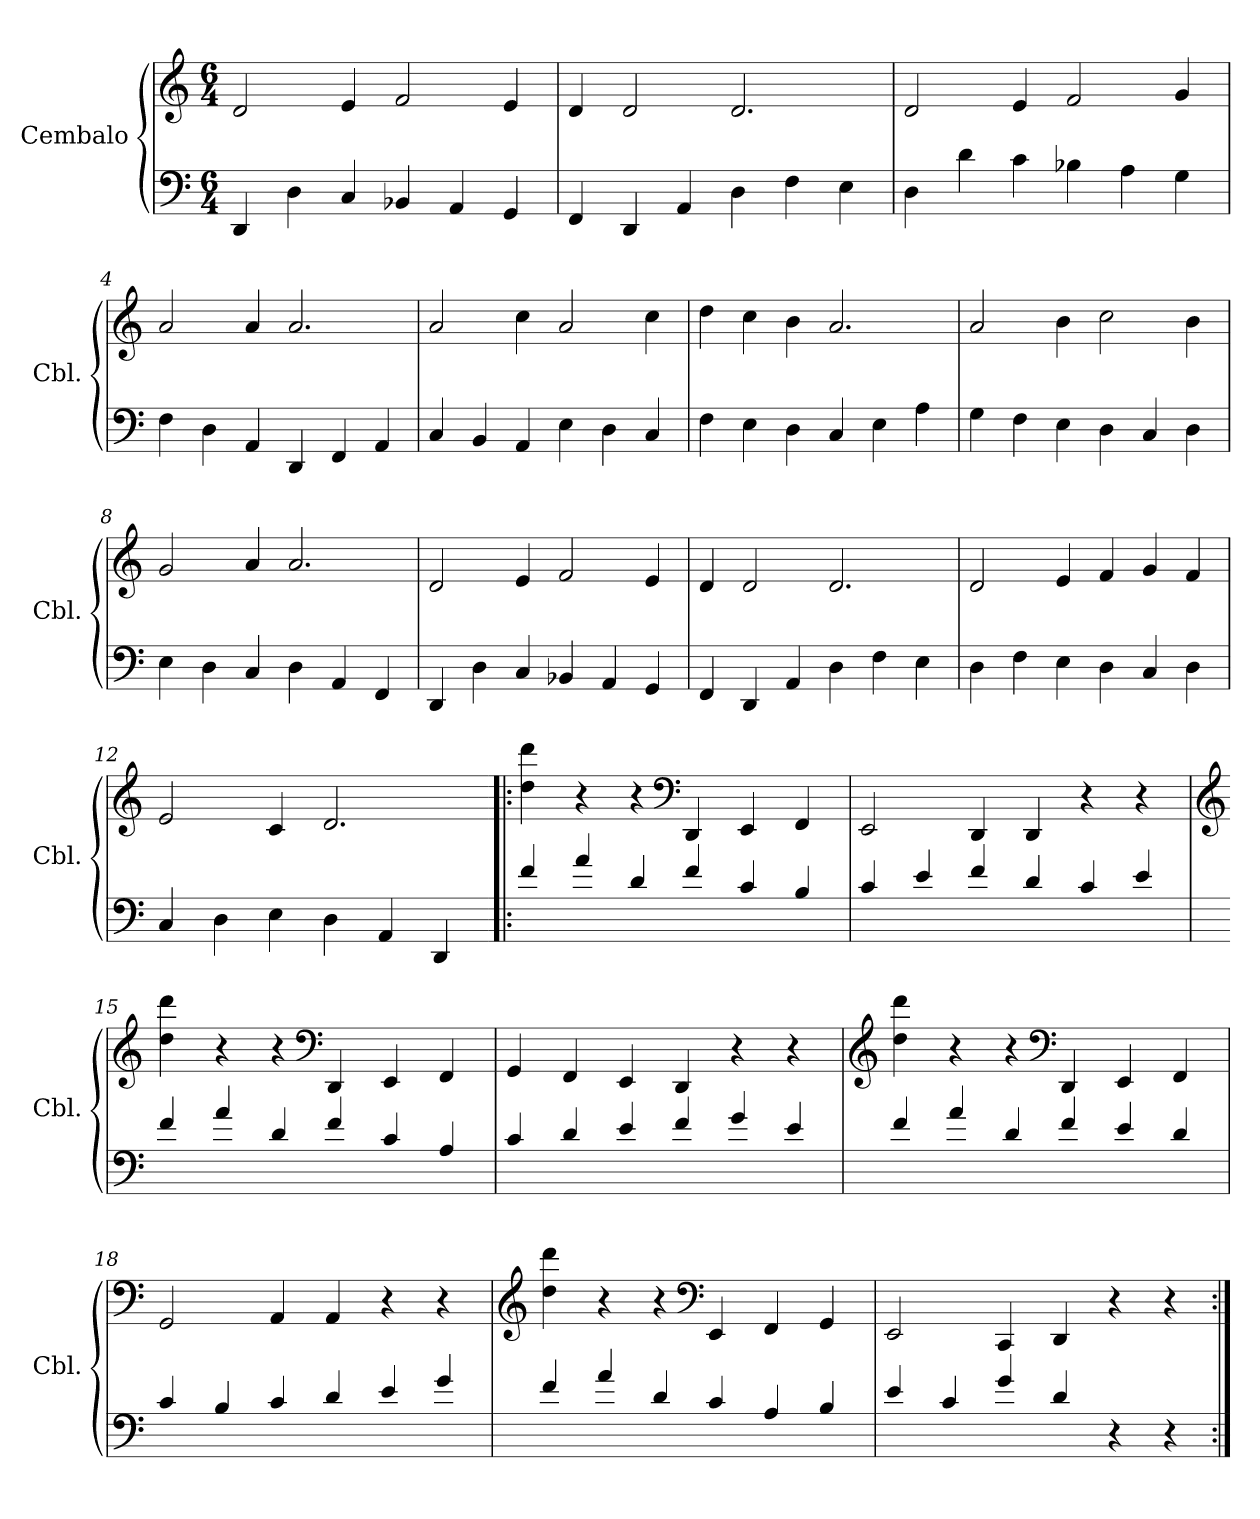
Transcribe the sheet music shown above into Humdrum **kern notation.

**kern	**kern
*part1	*part1
*staff2	*staff1
*I"Cembalo	*
*I'Cbl.	*
*clefF4	*clefG2
*k[]	*k[]
*M6/4	*M6/4
*MM288	*MM288
=1	=1
4DD/	2d/
4D\	.
4C/	4e/
4BB-X/	2f/
4AA/	.
4GG/	4e/
=2	=2
4FF/	4d/
4DD/	2d/
4AA/	.
4D\	2.d/
4F\	.
4E\	.
=3	=3
4D\	2d/
4d\	.
4c\	4e/
4B-X\	2f/
4A\	.
4G\	4g/
=4	=4
4F\	2a/
4D\	.
4AA/	4a/
4DD/	2.a/
4FF/	.
4AA/	.
=5	=5
4C/	2a/
4BB/	.
4AA/	4cc\
4E\	2a/
4D\	.
4C/	4cc\
=6	=6
4F\	4dd\
4E\	4cc\
4D\	4b\
4C/	2.a/
4E\	.
4A\	.
!!LO:LB:g=z
=7	=7
4G\	2a/
4F\	.
4E\	4b\
4D\	2cc\
4C/	.
4D\	4b\
=8	=8
4E\	2g/
4D\	.
4C/	4a/
4D\	2.a/
4AA/	.
4FF/	.
=9	=9
4DD/	2d/
4D\	.
4C/	4e/
4BB-X/	2f/
4AA/	.
4GG/	4e/
=10	=10
4FF/	4d/
4DD/	2d/
4AA/	.
4D\	2.d/
4F\	.
4E\	.
=11	=11
4D\	2d/
4F\	.
4E\	4e/
4D\	4f/
4C/	4g/
4D\	4f/
=12	=12
4C/	2e/
4D\	.
4E\	4c/
4D\	2.d/
4AA/	.
4DD/	.
!!LO:LB:g=z
=13!|:	=13!|:
4f/	4dd\ 4ddd\
4a/	4r
4d/	4r
*	*clefF4
4f/	4DD/
4c/	4EE/
4B/	4FF/
=14	=14
4c/	2EE/
4e/	.
4f/	4DD/
4d/	4DD/
4c/	4r
4e/	4r
=15	=15
*	*clefG2
4f/	4dd\ 4ddd\
4a/	4r
4d/	4r
*	*clefF4
4f/	4DD/
4c/	4EE/
4A/	4FF/
=16	=16
4c/	4GG/
4d/	4FF/
4e/	4EE/
4f/	4DD/
4g/	4r
4e/	4r
!!LO:LB:g=z
=17	=17
*	*clefG2
4f/	4dd\ 4ddd\
4a/	4r
4d/	4r
*	*clefF4
4f/	4DD/
4e/	4EE/
4d/	4FF/
=18	=18
4c/	2GG/
4B/	.
4c/	4AA/
4d/	4AA/
4e/	4r
4g/	4r
=19	=19
*	*clefG2
4f/	4dd\ 4ddd\
4a/	4r
4d/	4r
*	*clefF4
4c/	4EE/
4A/	4FF/
4B/	4GG/
=20	=20
4e/	2EE/
4c/	.
4g/	4CC/
4d/	4DD/
4r	4r
4r	4r
=:|!	=:|!
*-	*-
